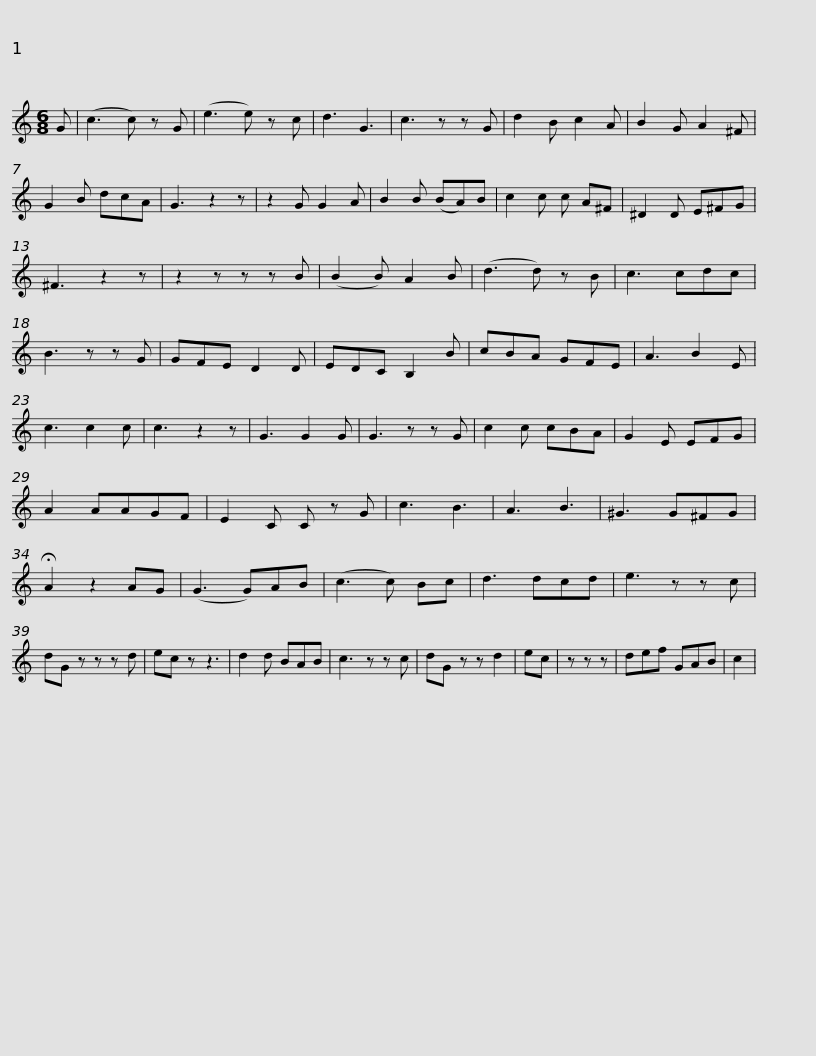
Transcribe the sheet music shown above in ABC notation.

X:1
L:1/8
M:6/8
I:linebreak $
K:C
V:1 treble
V:1
 G | (c3 c) z G | (e3 e) z c | d3 G3 | c3 z z G | %5
 d2 B c2 A | B2 G A2 ^F | G2 B dcA | G3 z2 z | z2 G G2 A |$ %10
 B2 B (BA)B | c2 c c A^F | ^D2 D E^FG | ^F3 z2 z | z2 z z z B | %15
 (B2 B) A2 B | (d3 d) z B | c3 cdc | B3 z z G |$ GFE D2 D | %20
 EDC B,2 B | cBA GFE | A3 B2 E | c3 c2 c | c3 z2 z | %25
 G3 G2 G | G3 z z G | c2 c cBA |$ G2 E EFG | A2 AAGF | %30
 E2 C C z G | c3 B3 | A3 B3 | ^G3 G^FG | !fermata!A2 z2 AG | %35
 (G3 G)AB | (c3 c) Bc |$ d3 dcd | e3 z z c | dG z z z d | %40
 ec z z3 | d2 d BAB | c3 z z c | dG z z d2 | ec | %45
 z z z | def GAB |$ c2 | %48
